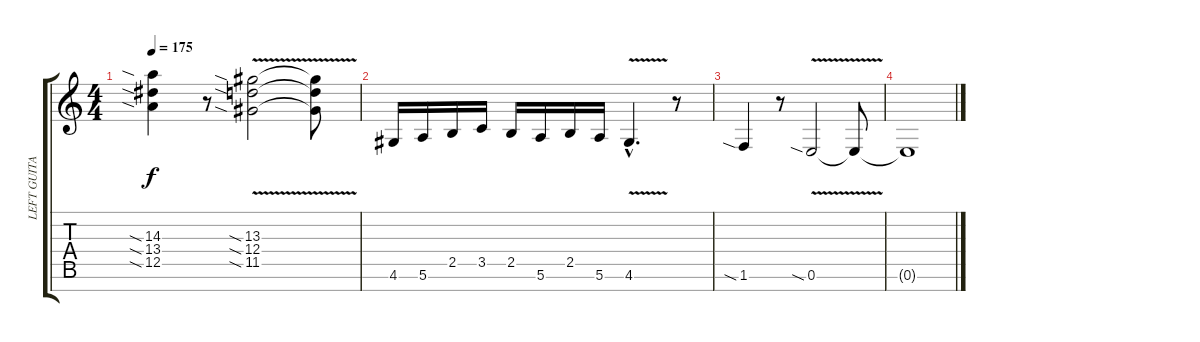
\track ("LEFT GUITAR (Heri)" "LEFT GUITA") {instrument overdrivenguitar}
\staff {score tabs}
\tuning (E4 B3 G3 D3 A2 E2 B1) {hide}
\ts (4 4)
\tempo 175
\clef g2
\ks c
(14.3{sia} 13.4{sia} 12.5{sia}).4{dy f} r.8 (13.3{v sia} 12.4{v sia} 11.5{v sia}).2 (13.3{t} 12.4{t} 11.5{t}).8 |
4.6.16 5.6.16 2.5.16 3.5.16 2.5.16 5.6.16 2.5.16 5.6.16 4.6{v hac}.4{d} r.8 |
1.6{sia}.4 r.8 0.6{v sia}.2 0.6{t}.8 |
0.6{t}.1
